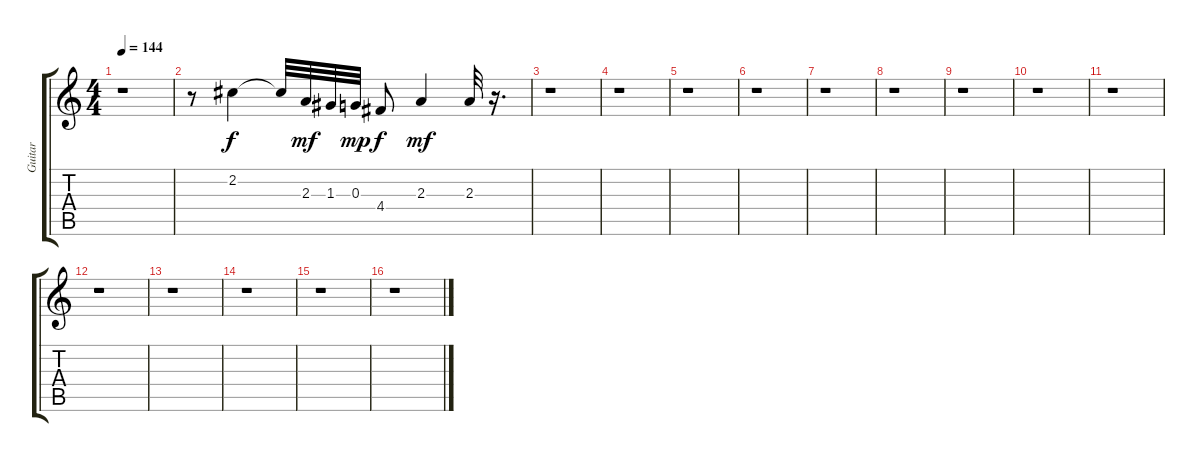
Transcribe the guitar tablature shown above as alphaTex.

\track ("Guitar" "Guitar") {instrument distortionguitar}
\staff {score tabs}
\tuning (E4 B3 G3 D3 A2 E2) {hide}
\ts (4 4)
\tempo 144
\clef g2
\ks c
r.1{dy ff} |
r.8 2.2.4{dy f} 2.2{t}.32 2.3.32{dy mf} 1.3.32 0.3.32{dy mp} 4.4.8{dy f} 2.3.4{dy mf} 2.3.32 r.16{d} |
r.1 |
r.1 |
r.1 |
r.1 |
r.1 |
r.1 |
r.1 |
r.1 |
r.1 |
r.1 |
r.1 |
r.1 |
r.1 |
r.1
